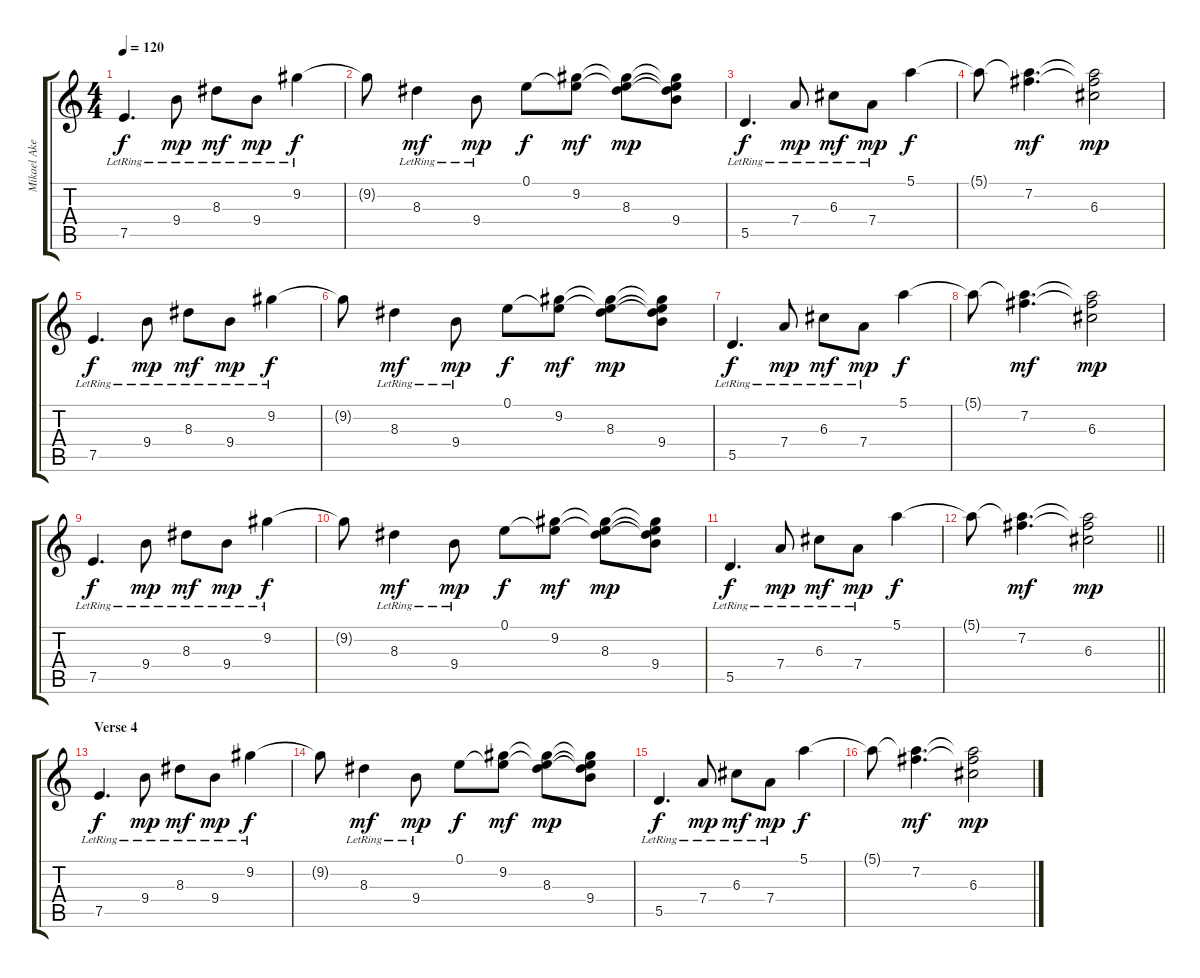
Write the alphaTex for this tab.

\track ("Mikael Akerfeldt - Acoustic Guitar 1" "Mikael Ake") {instrument acousticguitarsteel}
\staff {score tabs}
\tuning (E4 B3 G3 D3 A2 E2) {hide}
\ts (4 4)
\tempo 120
\clef g2
\ks c
7.5{lr}.4{d dy f} 9.4{lr}.8{dy mp} 8.3{lr}.8{dy mf} 9.4{lr}.8{dy mp} 9.2{lr}.4{dy f} |
9.2{t}.8 8.3{lr}.4{dy mf} 9.4{lr}.8{dy mp} 0.1.8{dy f} (0.1{t} 9.2).8{dy mf} (0.1{t} 9.2{t} 8.3).8{dy mp} (0.1{t} 9.2{t} 8.3{t} 9.4).8 |
5.5{lr}.4{d dy f} 7.4{lr}.8{dy mp} 6.3{lr}.8{dy mf} 7.4{lr}.8{dy mp} 5.1.4{dy f} |
5.1{t}.8 (5.1{t} 7.2).4{d dy mf} (5.1{t} 7.2{t} 6.3).2{dy mp} |
7.5{lr}.4{d dy f} 9.4{lr}.8{dy mp} 8.3{lr}.8{dy mf} 9.4{lr}.8{dy mp} 9.2{lr}.4{dy f} |
9.2{t}.8 8.3{lr}.4{dy mf} 9.4{lr}.8{dy mp} 0.1.8{dy f} (0.1{t} 9.2).8{dy mf} (0.1{t} 9.2{t} 8.3).8{dy mp} (0.1{t} 9.2{t} 8.3{t} 9.4).8 |
5.5{lr}.4{d dy f} 7.4{lr}.8{dy mp} 6.3{lr}.8{dy mf} 7.4{lr}.8{dy mp} 5.1.4{dy f} |
5.1{t}.8 (5.1{t} 7.2).4{d dy mf} (5.1{t} 7.2{t} 6.3).2{dy mp} |
7.5{lr}.4{d dy f} 9.4{lr}.8{dy mp} 8.3{lr}.8{dy mf} 9.4{lr}.8{dy mp} 9.2{lr}.4{dy f} |
9.2{t}.8 8.3{lr}.4{dy mf} 9.4{lr}.8{dy mp} 0.1.8{dy f} (0.1{t} 9.2).8{dy mf} (0.1{t} 9.2{t} 8.3).8{dy mp} (0.1{t} 9.2{t} 8.3{t} 9.4).8 |
5.5{lr}.4{d dy f} 7.4{lr}.8{dy mp} 6.3{lr}.8{dy mf} 7.4{lr}.8{dy mp} 5.1.4{dy f} |
\barLineRight lightlight
5.1{t}.8 (5.1{t} 7.2).4{d dy mf} (5.1{t} 7.2{t} 6.3).2{dy mp} |
\section ("" "Verse 4")
7.5{lr}.4{d dy f} 9.4{lr}.8{dy mp} 8.3{lr}.8{dy mf} 9.4{lr}.8{dy mp} 9.2{lr}.4{dy f} |
9.2{t}.8 8.3{lr}.4{dy mf} 9.4{lr}.8{dy mp} 0.1.8{dy f} (0.1{t} 9.2).8{dy mf} (0.1{t} 9.2{t} 8.3).8{dy mp} (0.1{t} 9.2{t} 8.3{t} 9.4).8 |
5.5{lr}.4{d dy f} 7.4{lr}.8{dy mp} 6.3{lr}.8{dy mf} 7.4{lr}.8{dy mp} 5.1.4{dy f} |
5.1{t}.8 (5.1{t} 7.2).4{d dy mf} (5.1{t} 7.2{t} 6.3).2{dy mp}
